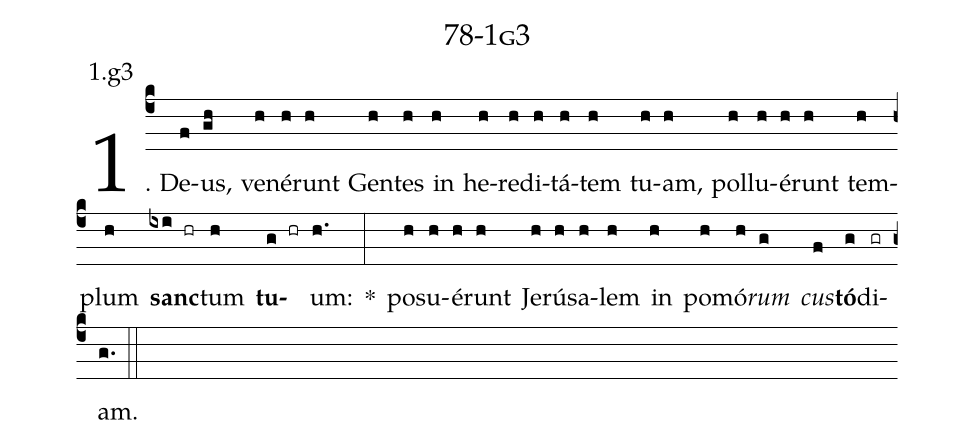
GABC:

name: 78-1g3;
annotation: 1.g3;
%%
(c4)1. De(f)us,(gh) ve(h)né(h)runt(h) Gen(h)tes(h) in(h) he(h)re(h)di(h)tá(h)tem(h) tu(h)am,(h) pol(h)lu(h)é(h)runt(h) tem(h)plum(h) <b>sanc</b>(ixi hr)tum(h) <b>tu</b>(g hr)um:(h.) *(:) po(h)su(h)é(h)runt(h) Je(h)rú(h)sa(h)lem(h) in(h) po(h)mó(h)<i>rum</i>(g) <i>cus</i>(f)<b>tó</b>(g)di(gr)am.(g.) (::)
